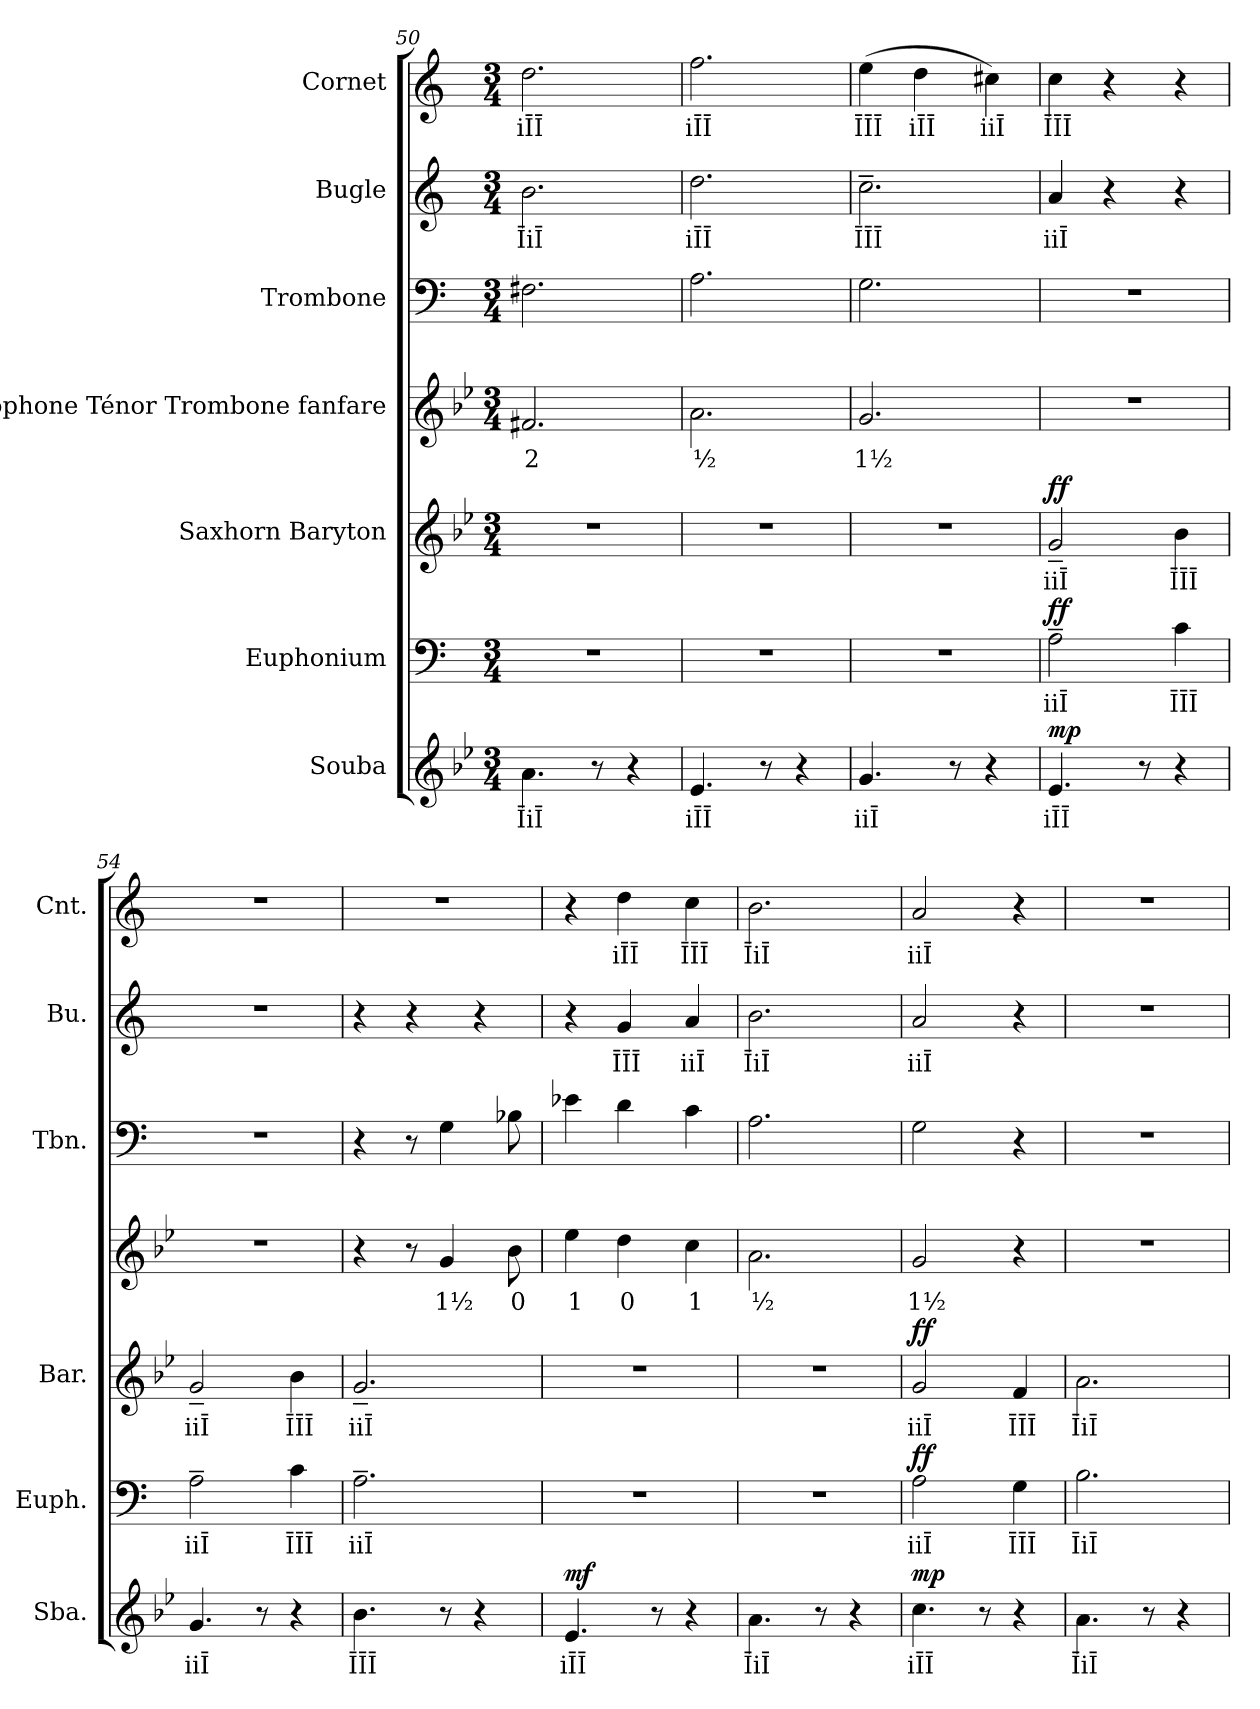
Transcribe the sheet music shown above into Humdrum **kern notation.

**kern	**text	**dynam	**kern	**text	**dynam	**kern	**text	**dynam	**kern	**text	**kern	**kern	**text	**kern	**text
*part7	*part7	*part7	*part6	*part6	*part6	*part5	*part5	*part5	*part4	*part4	*part3	*part2	*part2	*part1	*part1
*staff7	*staff7	*staff7	*staff6	*staff6	*staff6	*staff5	*staff5	*staff5	*staff4	*staff4	*staff3	*staff2	*staff2	*staff1	*staff1
*I"Souba	*	*	*I"Euphonium	*	*	*I"Saxhorn Baryton	*	*	*I"Saxophone Ténor Trombone fanfare	*	*I"Trombone	*I"Bugle	*	*I"Cornet	*
*I'Sba.	*	*	*I'Euph.	*	*	*I'Bar.	*	*	*	*	*I'Tbn.	*I'Bu.	*	*I'Cnt.	*
!!LO:PB:g=z
*clefG2	*	*	*clefF4	*	*	*clefG2	*	*	*clefG2	*	*clefF4	*clefG2	*	*clefG2	*
*ITrd15c26	*	*	*ITrd1c2	*	*	*ITrd8c14	*	*	*ITrd8c14	*	*	*ITrd1c2	*	*ITrd1c2	*
*k[b-e-]	*	*	*k[b-e-]	*	*	*k[b-e-]	*	*	*k[b-e-]	*	*k[]	*k[b-e-]	*	*k[b-e-]	*
*M3/4	*	*	*M3/4	*	*	*M3/4	*	*	*M3/4	*	*M3/4	*M3/4	*	*M3/4	*
=50	=50	=50	=50	=50	=50	=50	=50	=50	=50	=50	=50	=50	=50	=50	=50
!	!LO:LY:b	!	!	!	!	!	!	!	!	!LO:LY:b	!	!	!LO:LY:b	!	!LO:LY:b
4.AA\	ĪiĪ	.	2.r	.	.	2.r	.	.	2.F#X/	2	2.F#X\	2.a\	ĪiĪ	2.cc\	iĪĪ
8r	.	.	.	.	.	.	.	.	.	.	.	.	.	.	.
4r	.	.	.	.	.	.	.	.	.	.	.	.	.	.	.
=51	=51	=51	=51	=51	=51	=51	=51	=51	=51	=51	=51	=51	=51	=51	=51
!	!LO:LY:b	!	!	!	!	!	!	!	!	!LO:LY:b	!	!	!LO:LY:b	!	!LO:LY:b
4.EE-/	iĪĪ	.	2.r	.	.	2.r	.	.	2.A\	½	2.A\	2.cc\	iĪĪ	2.ee-\	iĪĪ
8r	.	.	.	.	.	.	.	.	.	.	.	.	.	.	.
4r	.	.	.	.	.	.	.	.	.	.	.	.	.	.	.
=52	=52	=52	=52	=52	=52	=52	=52	=52	=52	=52	=52	=52	=52	=52	=52
!	!LO:LY:b	!	!	!	!	!	!	!	!	!LO:LY:b	!	!	!LO:LY:b	!	!LO:LY:b
4.GG/	iiĪ	.	2.r	.	.	2.r	.	.	2.G/	1½	2.G\	2.b-~\	ĪĪĪ	(>4dd\	ĪĪĪ
!	!	!	!	!	!	!	!	!	!	!	!	!	!	!	!LO:LY:b
.	.	.	.	.	.	.	.	.	.	.	.	.	.	4cc\	iĪĪ
8r	.	.	.	.	.	.	.	.	.	.	.	.	.	.	.
!	!	!	!	!	!	!	!	!	!	!	!	!	!	!	!LO:LY:b
4r	.	.	.	.	.	.	.	.	.	.	.	.	.	4bn\)	iiĪ
=53	=53	=53	=53	=53	=53	=53	=53	=53	=53	=53	=53	=53	=53	=53	=53
!	!LO:LY:b	!LO:DY:b	!	!LO:LY:b	!LO:DY:b	!	!LO:LY:b	!LO:DY:b	!	!	!	!	!LO:LY:b	!	!LO:LY:b
4.EE-/	iĪĪ	mp	2G~\	iiĪ	ff	2G~/	iiĪ	ff	2.r	.	2.r	4g/	iiĪ	4b-\	ĪĪĪ
.	.	.	.	.	.	.	.	.	.	.	.	4r	.	4r	.
8r	.	.	.	.	.	.	.	.	.	.	.	.	.	.	.
!	!	!	!	!LO:LY:b	!	!	!LO:LY:b	!	!	!	!	!	!	!	!
4r	.	.	4B-\	ĪĪĪ	.	4B-\	ĪĪĪ	.	.	.	.	4r	.	4r	.
=54	=54	=54	=54	=54	=54	=54	=54	=54	=54	=54	=54	=54	=54	=54	=54
!	!LO:LY:b	!	!	!LO:LY:b	!	!	!LO:LY:b	!	!	!	!	!	!	!	!
4.GG/	iiĪ	.	2G~\	iiĪ	.	2G~/	iiĪ	.	2.r	.	2.r	2.r	.	2.r	.
8r	.	.	.	.	.	.	.	.	.	.	.	.	.	.	.
!	!	!	!	!LO:LY:b	!	!	!LO:LY:b	!	!	!	!	!	!	!	!
4r	.	.	4B-\	ĪĪĪ	.	4B-\	ĪĪĪ	.	.	.	.	.	.	.	.
=55	=55	=55	=55	=55	=55	=55	=55	=55	=55	=55	=55	=55	=55	=55	=55
!	!LO:LY:b	!	!	!LO:LY:b	!	!	!LO:LY:b	!	!	!	!	!	!	!	!
4.BB-\	ĪĪĪ	.	2.G~\	iiĪ	.	2.G~/	iiĪ	.	4r	.	4r	4r	.	2.r	.
.	.	.	.	.	.	.	.	.	8r	.	8r	4r	.	.	.
!	!	!	!	!	!	!	!	!	!	!LO:LY:b	!	!	!	!	!
8r	.	.	.	.	.	.	.	.	4G/	1½	4G\	.	.	.	.
4r	.	.	.	.	.	.	.	.	.	.	.	4r	.	.	.
!	!	!	!	!	!	!	!	!	!	!LO:LY:b	!	!	!	!	!
.	.	.	.	.	.	.	.	.	8B-\	0	8B-X\	.	.	.	.
!!LO:PB:g=z
=56	=56	=56	=56	=56	=56	=56	=56	=56	=56	=56	=56	=56	=56	=56	=56
!	!LO:LY:b	!LO:DY:b	!	!	!	!	!	!	!	!LO:LY:b	!	!	!	!	!
4.EE-/	iĪĪ	mf	2.r	.	.	2.r	.	.	4e-\	1	4e-X\	4r	.	4r	.
!	!	!	!	!	!	!	!	!	!	!LO:LY:b	!	!	!LO:LY:b	!	!LO:LY:b
.	.	.	.	.	.	.	.	.	4d\	0	4d\	4f/	ĪĪĪ	4cc\	iĪĪ
8r	.	.	.	.	.	.	.	.	.	.	.	.	.	.	.
!	!	!	!	!	!	!	!	!	!	!LO:LY:b	!	!	!LO:LY:b	!	!LO:LY:b
4r	.	.	.	.	.	.	.	.	4ci\	1	4ci\	4g/	iiĪ	4b-i\	ĪĪĪ
=57	=57	=57	=57	=57	=57	=57	=57	=57	=57	=57	=57	=57	=57	=57	=57
!	!LO:LY:b	!	!	!	!	!	!	!	!	!LO:LY:b	!	!	!LO:LY:b	!	!LO:LY:b
4.AA\	ĪiĪ	.	2.r	.	.	2.r	.	.	2.A\	½	2.A\	2.a\	ĪiĪ	2.a\	ĪiĪ
8r	.	.	.	.	.	.	.	.	.	.	.	.	.	.	.
4r	.	.	.	.	.	.	.	.	.	.	.	.	.	.	.
=58	=58	=58	=58	=58	=58	=58	=58	=58	=58	=58	=58	=58	=58	=58	=58
!	!LO:LY:b	!LO:DY:b	!	!LO:LY:b	!LO:DY:b	!	!LO:LY:b	!LO:DY:b	!	!LO:LY:b	!	!	!LO:LY:b	!	!LO:LY:b
4.C\	iĪĪ	mp	2G\	iiĪ	ff	2G/	iiĪ	ff	2G/	1½	2G\	2g/	iiĪ	2g/	iiĪ
8r	.	.	.	.	.	.	.	.	.	.	.	.	.	.	.
!	!	!	!	!LO:LY:b	!	!	!LO:LY:b	!	!	!	!	!	!	!	!
4r	.	.	4F\	ĪĪĪ	.	4F/	ĪĪĪ	.	4r	.	4r	4r	.	4r	.
=59	=59	=59	=59	=59	=59	=59	=59	=59	=59	=59	=59	=59	=59	=59	=59
!	!LO:LY:b	!	!	!LO:LY:b	!	!	!LO:LY:b	!	!	!	!	!	!	!	!
4.AA\	ĪiĪ	.	2.A\	ĪiĪ	.	2.A\	ĪiĪ	.	2.r	.	2.r	2.r	.	2.r	.
8r	.	.	.	.	.	.	.	.	.	.	.	.	.	.	.
4r	.	.	.	.	.	.	.	.	.	.	.	.	.	.	.
=	=	=	=	=	=	=	=	=	=	=	=	=	=	=	=
*-	*-	*-	*-	*-	*-	*-	*-	*-	*-	*-	*-	*-	*-	*-	*-
